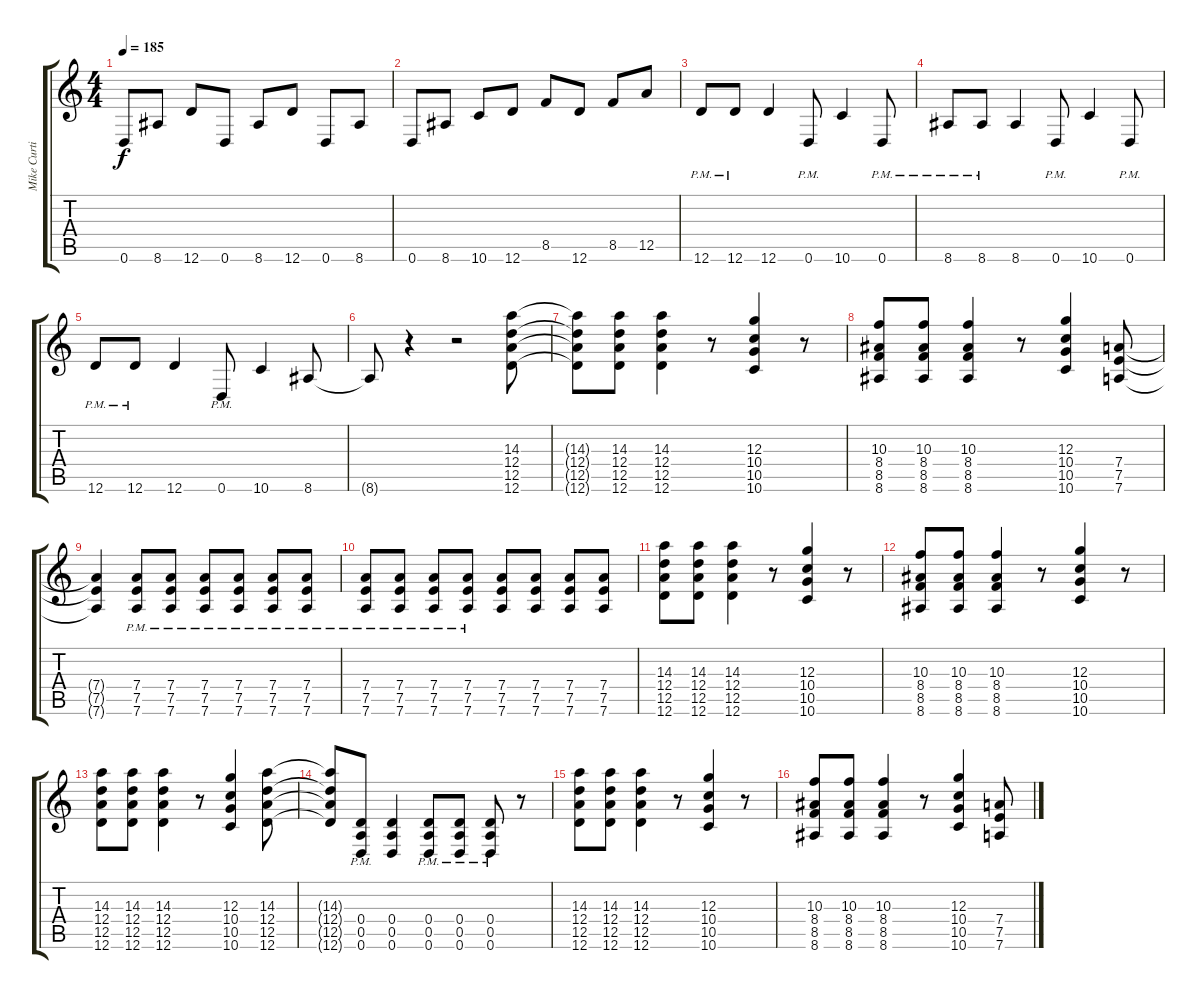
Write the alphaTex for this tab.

\track ("Mike Curtis (Guitar)" "Mike Curti") {instrument distortionguitar}
\staff {score tabs}
\tuning (E4 B3 G3 D3 A2 D2) {hide}
\ts (4 4)
\tempo 185
\clef g2
\ks c
0.6.8{dy f} 8.6.8 12.6.8 0.6.8 8.6.8 12.6.8 0.6.8 8.6.8 |
0.6.8 8.6.8 10.6.8 12.6.8 8.5.8 12.6.8 8.5.8 12.5.8 |
12.6{pm}.8 12.6{pm}.8 12.6.4 0.6{pm}.8 10.6.4 0.6{pm}.8 |
8.6{pm}.8 8.6{pm}.8 8.6.4 0.6{pm}.8 10.6.4 0.6{pm}.8 |
12.6{pm}.8 12.6{pm}.8 12.6.4 0.6{pm}.8 10.6.4 8.6.8 |
8.6{t}.8 r.4 r.2 (14.3 12.4 12.5 12.6).8 |
(14.3{t} 12.4{t} 12.5{t} 12.6{t}).8 (14.3 12.4 12.5 12.6).8 (14.3 12.4 12.5 12.6).4 r.8 (12.3 10.4 10.5 10.6).4 r.8 |
(10.3 8.4 8.5 8.6).8 (10.3 8.4 8.5 8.6).8 (10.3 8.4 8.5 8.6).4 r.8 (12.3 10.4 10.5 10.6).4 (7.4 7.5 7.6).8 |
(7.4{t} 7.5{t} 7.6{t}).4 (7.4{pm} 7.5{pm} 7.6{pm}).8 (7.4{pm} 7.5{pm} 7.6{pm}).8 (7.4{pm} 7.5{pm} 7.6{pm}).8 (7.4{pm} 7.5{pm} 7.6{pm}).8 (7.4{pm} 7.5{pm} 7.6{pm}).8 (7.4{pm} 7.5{pm} 7.6{pm}).8 |
(7.4{pm} 7.5{pm} 7.6{pm}).8 (7.4{pm} 7.5{pm} 7.6{pm}).8 (7.4{pm} 7.5{pm} 7.6{pm}).8 (7.4{pm} 7.5{pm} 7.6{pm}).8 (7.4 7.5 7.6).8 (7.4 7.5 7.6).8 (7.4 7.5 7.6).8 (7.4 7.5 7.6).8 |
(14.3 12.4 12.5 12.6).8 (14.3 12.4 12.5 12.6).8 (14.3 12.4 12.5 12.6).4 r.8 (12.3 10.4 10.5 10.6).4 r.8 |
(10.3 8.4 8.5 8.6).8 (10.3 8.4 8.5 8.6).8 (10.3 8.4 8.5 8.6).4 r.8 (12.3 10.4 10.5 10.6).4 r.8 |
(14.3 12.4 12.5 12.6).8 (14.3 12.4 12.5 12.6).8 (14.3 12.4 12.5 12.6).4 r.8 (12.3 10.4 10.5 10.6).4 (14.3 12.4 12.5 12.6).8 |
(14.3{t} 12.4{t} 12.5{t} 12.6{t}).8 (0.4{pm} 0.5 0.6).8 (0.4 0.5 0.6).4 (0.4{pm} 0.5 0.6).8 (0.4{pm} 0.5 0.6).8 (0.4{pm} 0.5 0.6).8 r.8 |
(14.3 12.4 12.5 12.6).8 (14.3 12.4 12.5 12.6).8 (14.3 12.4 12.5 12.6).4 r.8 (12.3 10.4 10.5 10.6).4 r.8 |
(10.3 8.4 8.5 8.6).8 (10.3 8.4 8.5 8.6).8 (10.3 8.4 8.5 8.6).4 r.8 (12.3 10.4 10.5 10.6).4 (7.4 7.5 7.6).8
